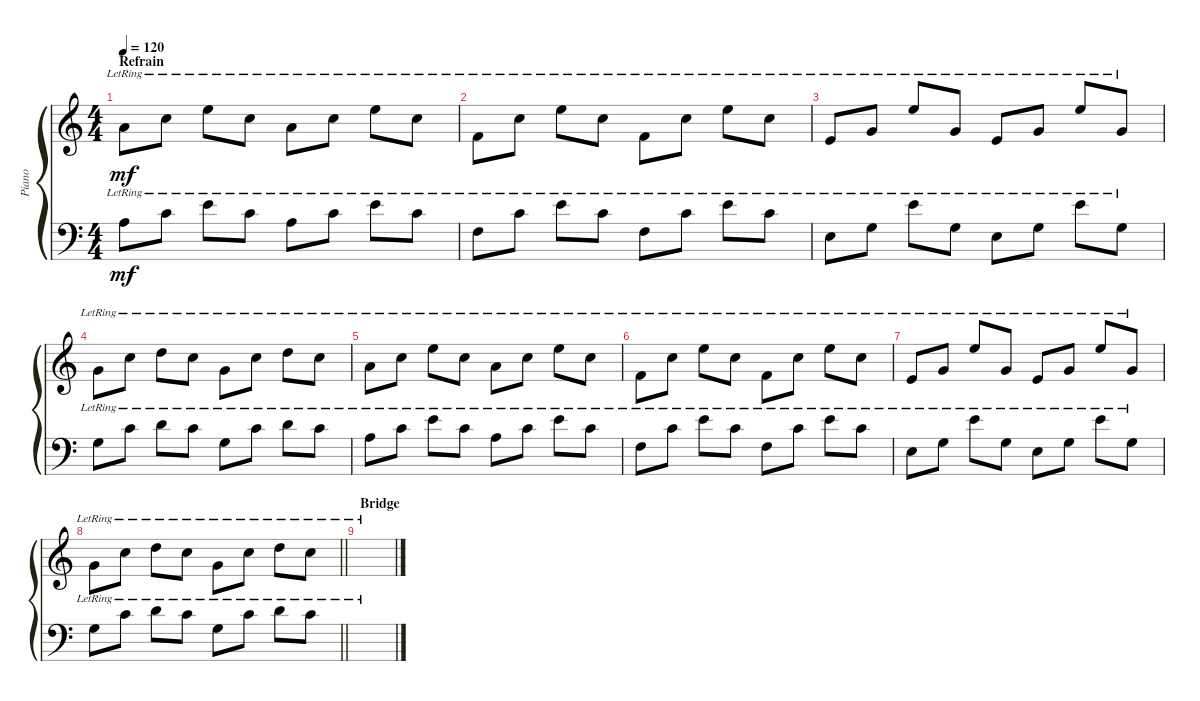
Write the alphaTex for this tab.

\defaultSystemsLayout 4
\bracketExtendMode groupsimilarinstruments
\otherSystemsTrackNameOrientation horizontal
\track ("Piano" "Piano") {multiBarRest instrument acousticgrandpiano}
\staff {score}
\tuning (E4 B3 G3 D3 A2 E2)
\ts (4 4)
\section ("" "Refrain")
\tempo 120
\clef g2
\ks c
14.3{lr}.8{dy mf beam Down} 13.2{lr}.8{beam Down} 12.1{lr}.8{beam Down} 13.2{lr}.8{beam Down} 14.3{lr}.8{beam Down} 13.2{lr}.8{beam Down} 12.1{lr}.8{beam Down} 13.2{lr}.8{beam Down} |
15.4{lr}.8{beam Down} 17.3{lr}.8{beam Down} 17.2{lr}.8{beam Down} 17.3{lr}.8{beam Down} 15.4{lr}.8{beam Down} 17.3{lr}.8{beam Down} 17.2{lr}.8{beam Down} 17.3{lr}.8{beam Down} |
14.4{lr}.8{beam Up} 12.3{lr}.8{beam Up} 12.1{lr}.8{beam Up} 12.3{lr}.8{beam Up} 14.4{lr}.8{beam Up} 12.3{lr}.8{beam Up} 12.1{lr}.8{beam Up} 12.3{lr}.8{beam Up} |
12.3{lr}.8{beam Down} 13.2{lr}.8{beam Down} 15.2{lr}.8{beam Down} 17.3{lr}.8{beam Down} 17.4{lr}.8{beam Down} 17.3{lr}.8{beam Down} 15.2{lr}.8{beam Down} 13.2{lr}.8{beam Down} |
14.3{lr}.8{beam Down} 13.2{lr}.8{beam Down} 12.1{lr}.8{beam Down} 13.2{lr}.8{beam Down} 14.3{lr}.8{beam Down} 13.2{lr}.8{beam Down} 12.1{lr}.8{beam Down} 13.2{lr}.8{beam Down} |
15.4{lr}.8{beam Down} 17.3{lr}.8{beam Down} 17.2{lr}.8{beam Down} 17.3{lr}.8{beam Down} 15.4{lr}.8{beam Down} 17.3{lr}.8{beam Down} 17.2{lr}.8{beam Down} 17.3{lr}.8{beam Down} |
14.4{lr}.8{beam Up} 12.3{lr}.8{beam Up} 12.1{lr}.8{beam Up} 12.3{lr}.8{beam Up} 14.4{lr}.8{beam Up} 12.3{lr}.8{beam Up} 12.1{lr}.8{beam Up} 12.3{lr}.8{beam Up} |
\barLineRight lightlight
12.3{lr}.8{beam Down} 13.2{lr}.8{beam Down} 10.1{lr}.8{beam Down} 8.1{lr}.8{beam Down} 8.2{lr}.8{beam Down} 8.1{lr}.8{beam Down} 10.1{lr}.8{beam Down} 8.1{lr}.8{beam Down} |
\section ("" "Bridge")
|
|
|
|
|
|
|
\staff {score}
\tuning (G2 D2 A1 E1)
\clef f4
\ottava regular
\simile none
\ks c
24.3{lr}.8{dy mf beam Down} 22.2{lr}.8{beam Down} 21.1{lr}.8{beam Down} 22.2{lr}.8{beam Down} 24.3{lr}.8{beam Down} 22.2{lr}.8{beam Down} 21.1{lr}.8{beam Down} 22.2{lr}.8{beam Down} |
20.3{lr}.8{beam Down} 22.2{lr}.8{beam Down} 21.1{lr}.8{beam Down} 22.2{lr}.8{beam Down} 20.3{lr}.8{beam Down} 22.2{lr}.8{beam Down} 21.1{lr}.8{beam Down} 22.2{lr}.8{beam Down} |
24.4{lr}.8{beam Down} 22.3{lr}.8{beam Down} 21.1{lr}.8{beam Down} 22.3{lr}.8{beam Down} 24.4{lr}.8{beam Down} 22.3{lr}.8{beam Down} 21.1{lr}.8{beam Down} 17.2{lr}.8{beam Down} |
17.2{lr}.8{beam Down} 17.1{lr}.8{beam Down} 19.1{lr}.8{beam Down} 17.1{lr}.8{beam Down} 17.2{lr}.8{beam Down} 17.1{lr}.8{beam Down} 19.1{lr}.8{beam Down} 22.2{lr}.8{beam Down} |
24.3{lr}.8{beam Down} 22.2{lr}.8{beam Down} 21.1{lr}.8{beam Down} 22.2{lr}.8{beam Down} 24.3{lr}.8{beam Down} 22.2{lr}.8{beam Down} 21.1{lr}.8{beam Down} 22.2{lr}.8{beam Down} |
20.3{lr}.8{beam Down} 22.2{lr}.8{beam Down} 21.1{lr}.8{beam Down} 22.2{lr}.8{beam Down} 20.3{lr}.8{beam Down} 22.2{lr}.8{beam Down} 21.1{lr}.8{beam Down} 22.2{lr}.8{beam Down} |
24.4{lr}.8{beam Down} 22.3{lr}.8{beam Down} 21.1{lr}.8{beam Down} 22.3{lr}.8{beam Down} 24.4{lr}.8{beam Down} 22.3{lr}.8{beam Down} 21.1{lr}.8{beam Down} 17.2{lr}.8{beam Down} |
\barLineRight lightlight
17.2{lr}.8{beam Down} 17.1{lr}.8{beam Down} 19.1{lr}.8{beam Down} 17.1{lr}.8{beam Down} 17.2{lr}.8{beam Down} 17.1{lr}.8{beam Down} 19.1{lr}.8{beam Down} 22.2{lr}.8{beam Down} |
|
|
|
|
|
|
|
